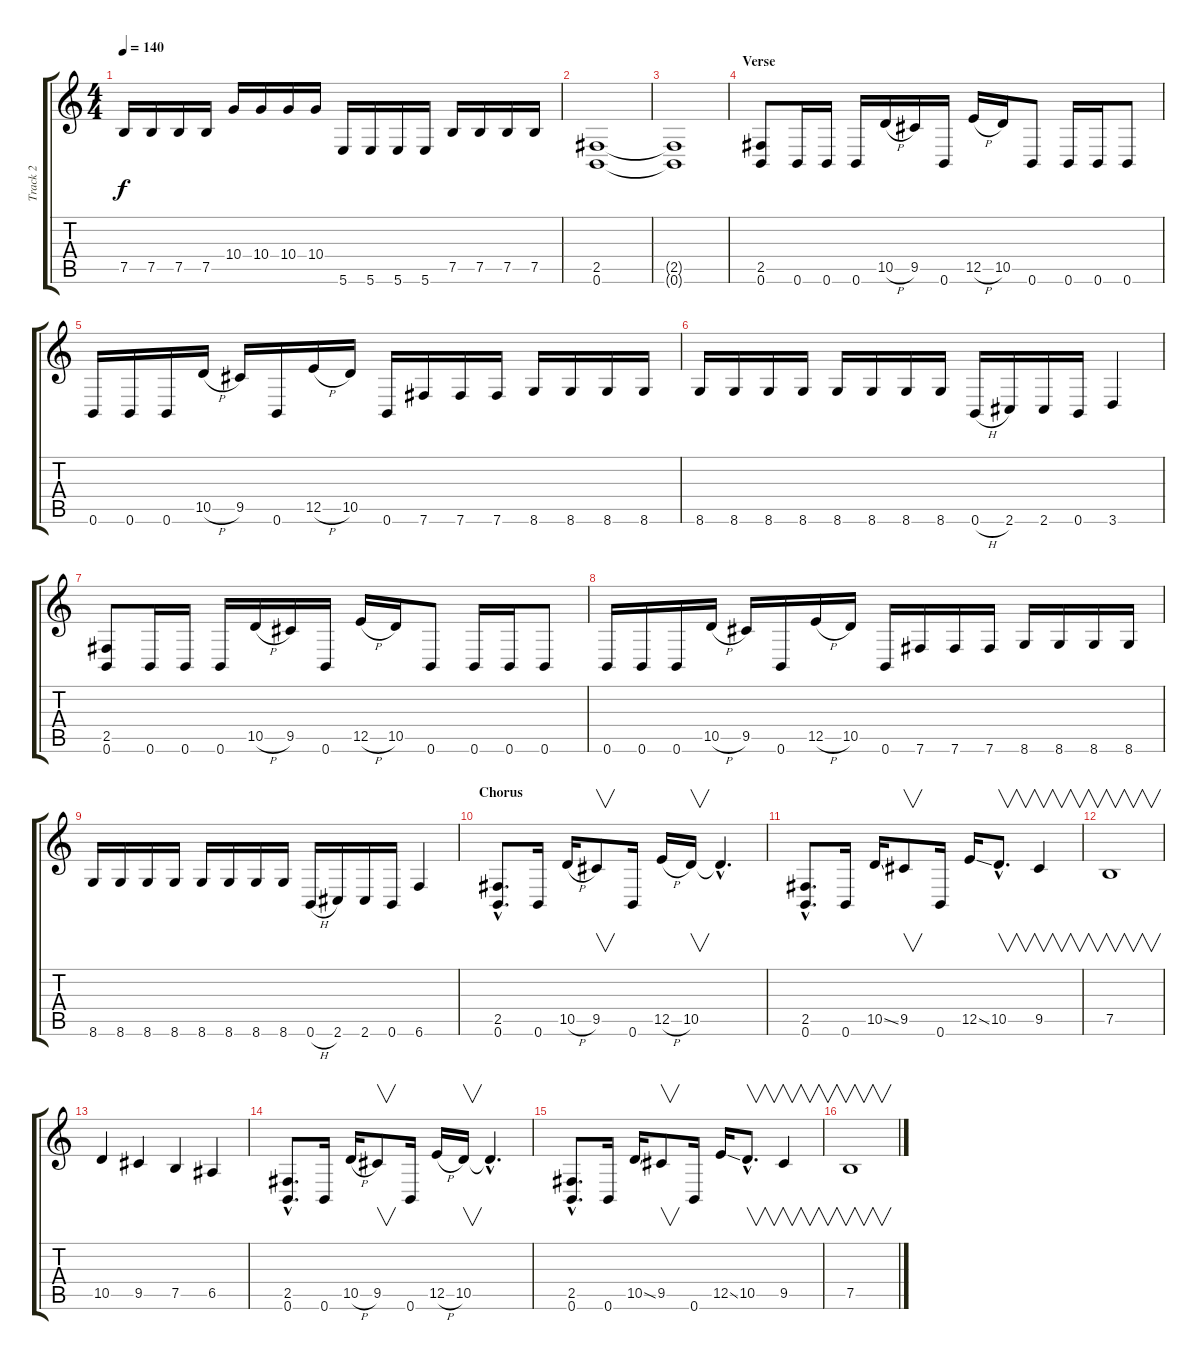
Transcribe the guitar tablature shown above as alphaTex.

\track ("Track 2" "Track 2") {instrument overdrivenguitar}
\staff {score tabs}
\tuning (B3 Gb3 D3 A2 E2 B1) {hide}
\ts (4 4)
\tempo 140
\clef g2
\ks c
7.5.16{dy f} 7.5.16 7.5.16 7.5.16 10.4.16 10.4.16 10.4.16 10.4.16 5.6.16 5.6.16 5.6.16 5.6.16 7.5.16 7.5.16 7.5.16 7.5.16 |
(2.5 0.6).1 |
(2.5{t} 0.6{t}).1 |
\section ("" "Verse")
(2.5 0.6).8 0.6.16 0.6.16 0.6.16 10.5{h}.16 9.5.16 0.6.16 12.5{h}.16 10.5.16 0.6.8 0.6.16 0.6.16 0.6.8 |
0.6.16 0.6.16 0.6.16 10.5{h}.16 9.5.16 0.6.16 12.5{h}.16 10.5.16 0.6.16 7.6.16 7.6.16 7.6.16 8.6.16 8.6.16 8.6.16 8.6.16 |
8.6.16 8.6.16 8.6.16 8.6.16 8.6.16 8.6.16 8.6.16 8.6.16 0.6{h}.16 2.6.16 2.6.16 0.6.16 3.6.4 |
(2.5 0.6).8 0.6.16 0.6.16 0.6.16 10.5{h}.16 9.5.16 0.6.16 12.5{h}.16 10.5.16 0.6.8 0.6.16 0.6.16 0.6.8 |
0.6.16 0.6.16 0.6.16 10.5{h}.16 9.5.16 0.6.16 12.5{h}.16 10.5.16 0.6.16 7.6.16 7.6.16 7.6.16 8.6.16 8.6.16 8.6.16 8.6.16 |
8.6.16 8.6.16 8.6.16 8.6.16 8.6.16 8.6.16 8.6.16 8.6.16 0.6{h}.16 2.6.16 2.6.16 0.6.16 6.6.4 |
\section ("" "Chorus")
(2.5{hac} 0.6{hac}).8{d} 0.6.16 10.5{h}.16 9.5.8{v} 0.6.16 12.5{h}.16 10.5.16{v} 10.5{hac t}.4{d} |
(2.5{hac} 0.6{hac}).8{d} 0.6.16 10.5{ss}.16 9.5.8{v} 0.6.16 12.5{ss}.16 10.5{hac}.8{v d} 9.5.4{v} |
7.5.1{v} |
10.5.4 9.5.4 7.5.4 6.5.4 |
(2.5{hac} 0.6{hac}).8{d} 0.6.16 10.5{h}.16 9.5.8{v} 0.6.16 12.5{h}.16 10.5.16{v} 10.5{hac t}.4{d} |
(2.5{hac} 0.6{hac}).8{d} 0.6.16 10.5{ss}.16 9.5.8{v} 0.6.16 12.5{ss}.16 10.5{hac}.8{v d} 9.5.4{v} |
7.5.1{v}
